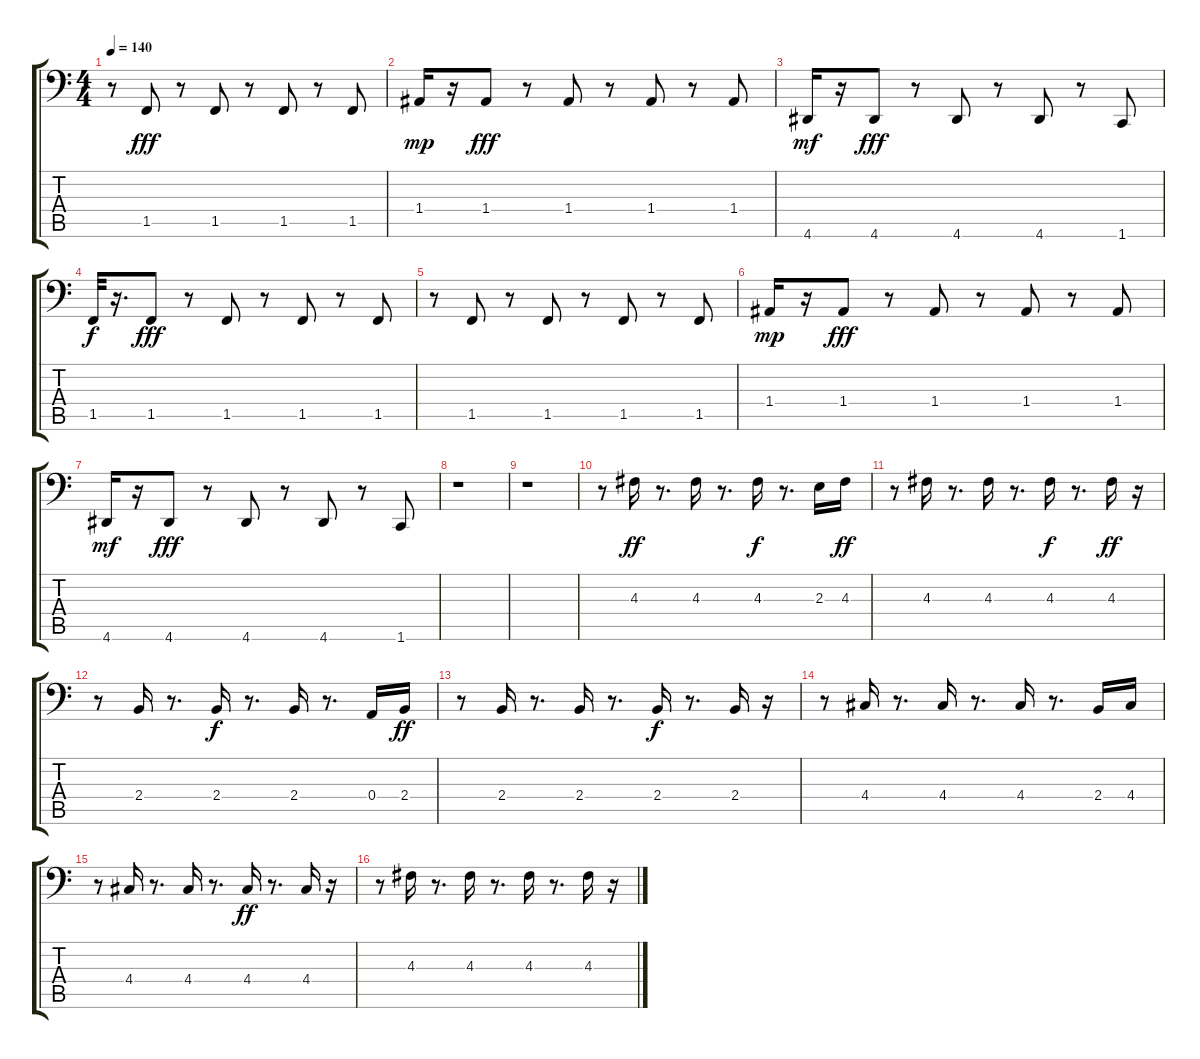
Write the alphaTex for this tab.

\track "" {instrument synthbass1}
\staff {score tabs}
\tuning (C3 G2 D2 A1 E1 B0) {hide}
\ts (4 4)
\tempo 140
\clef f4
\ks c
r.8{dy fff} 1.5.8 r.8 1.5.8 r.8 1.5.8 r.8 1.5.8 |
1.4.16{dy mp} r.16 1.4.8{dy fff} r.8 1.4.8 r.8 1.4.8 r.8 1.4.8 |
4.6.16{dy mf} r.16 4.6.8{dy fff} r.8 4.6.8 r.8 4.6.8 r.8 1.6.8 |
1.5.32{dy f} r.16{d} 1.5.8{dy fff} r.8 1.5.8 r.8 1.5.8 r.8 1.5.8 |
r.8 1.5.8 r.8 1.5.8 r.8 1.5.8 r.8 1.5.8 |
1.4.16{dy mp} r.16 1.4.8{dy fff} r.8 1.4.8 r.8 1.4.8 r.8 1.4.8 |
4.6.16{dy mf} r.16 4.6.8{dy fff} r.8 4.6.8 r.8 4.6.8 r.8 1.6.8 |
r.1 |
r.1 |
r.8 4.3.16{dy ff volume 12 balance 8 instrument electricbasspick} r.8{d} 4.3.16 r.8{d} 4.3.16{dy f} r.8{d} 2.3.16 4.3.16{dy ff} |
r.8 4.3.16 r.8{d} 4.3.16 r.8{d} 4.3.16{dy f} r.8{d} 4.3.16{dy ff} r.16 |
r.8 2.4.16 r.8{d} 2.4.16{dy f} r.8{d} 2.4.16 r.8{d} 0.4.16 2.4.16{dy ff} |
r.8 2.4.16 r.8{d} 2.4.16 r.8{d} 2.4.16{dy f} r.8{d} 2.4.16 r.16 |
r.8 4.4.16 r.8{d} 4.4.16 r.8{d} 4.4.16 r.8{d} 2.4.16 4.4.16 |
r.8 4.4.16 r.8{d} 4.4.16 r.8{d} 4.4.16{dy ff} r.8{d} 4.4.16 r.16 |
r.8 4.3.16 r.8{d} 4.3.16 r.8{d} 4.3.16 r.8{d} 4.3.16 r.16
